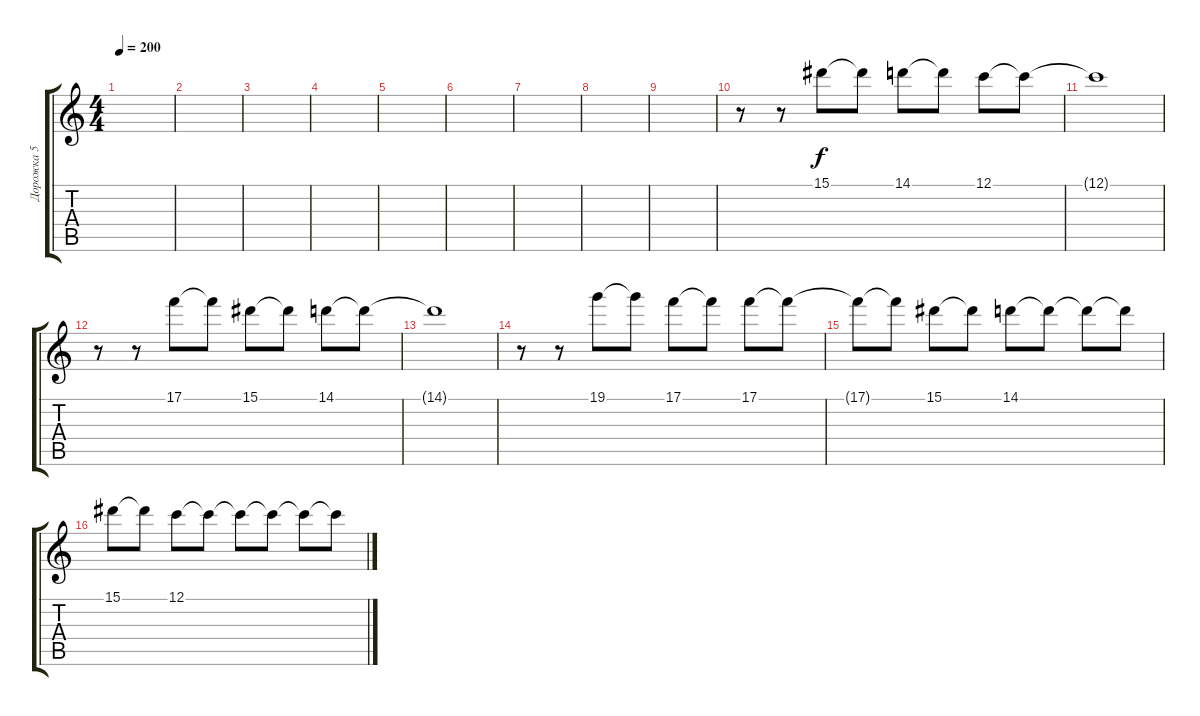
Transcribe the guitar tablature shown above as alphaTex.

\track ("Дорожка 5" "Дорожка 5") {instrument overdrivenguitar}
\staff {score tabs}
\tuning (C4 G3 Eb3 Bb2 F2 C2) {hide}
\ts (4 4)
\tempo 200
\clef g2
\ks c
|
|
|
|
|
|
|
|
|
r.8 r.8 15.1.8 15.1{t}.8 14.1.8 14.1{t}.8 12.1.8 12.1{t}.8 |
12.1{t}.1 |
r.8 r.8 17.1.8 17.1{t}.8 15.1.8 15.1{t}.8 14.1.8 14.1{t}.8 |
14.1{t}.1 |
r.8 r.8 19.1.8 19.1{t}.8 17.1.8 17.1{t}.8 17.1.8 17.1{t}.8 |
17.1{t}.8 17.1{t}.8 15.1.8 15.1{t}.8 14.1.8 14.1{t}.8 14.1{t}.8 14.1{t}.8 |
15.1.8 15.1{t}.8 12.1.8 12.1{t}.8 12.1{t}.8 12.1{t}.8 12.1{t}.8 12.1{t}.8
